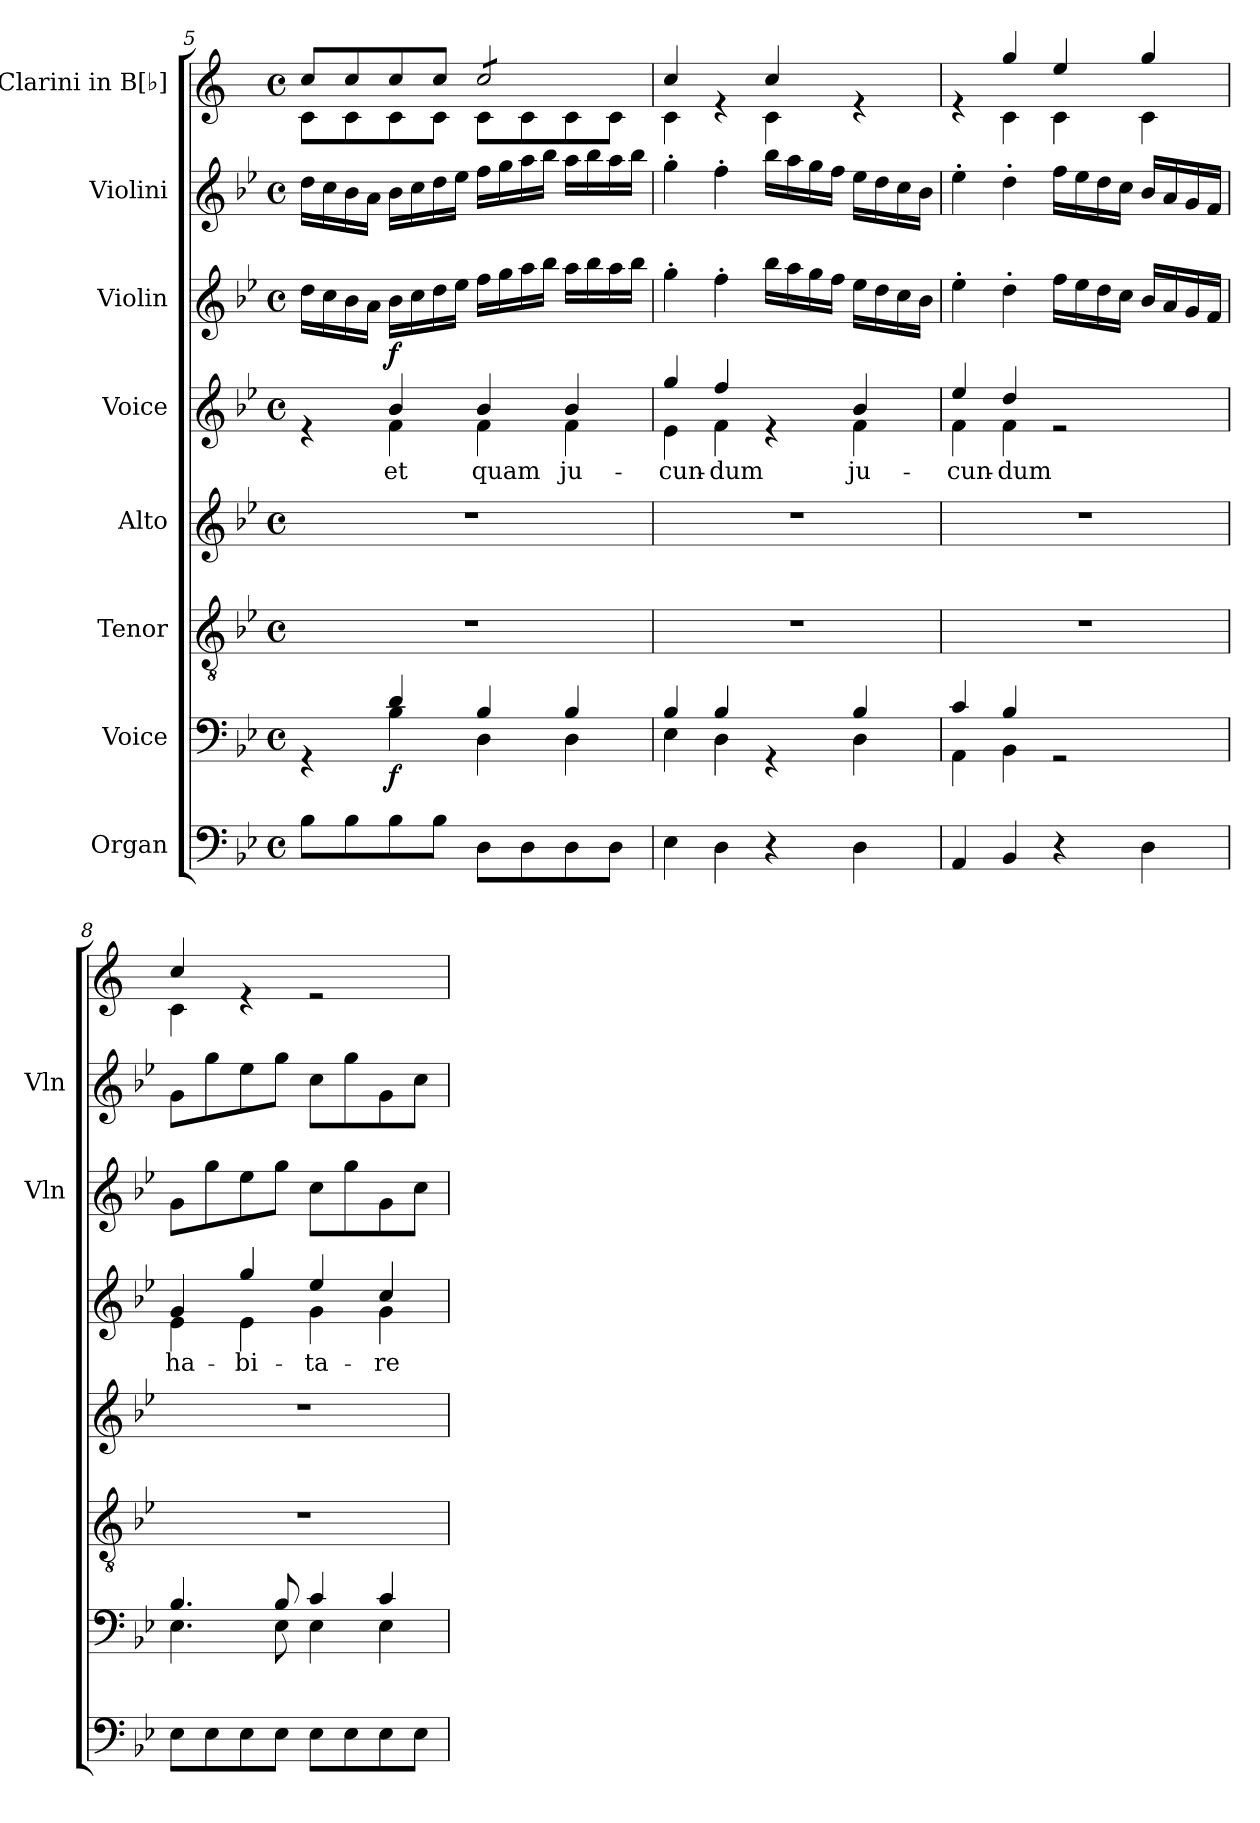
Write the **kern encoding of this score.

**kern	**kern	**dynam	**kern	**kern	**kern	**text	**dynam	**kern	**kern	**kern
*part8	*part7	*part7	*part6	*part5	*part4	*part4	*part4	*part3	*part2	*part1
*staff8	*staff7	*staff7	*staff6	*staff5	*staff4	*staff4	*staff4	*staff3	*staff2	*staff1
*I"Organ	*I"Voice	*	*I"Tenor	*I"Alto	*I"Voice	*	*	*I"Violin	*I"Violini	*I"Clarini in B[♭]
*	*	*	*	*	*	*	*	*I'Vln	*I'Vln	*
*clefF4	*clefF4	*	*clefGv2	*clefG2	*clefG2	*	*	*clefG2	*clefG2	*clefG2
*	*	*	*	*	*	*	*	*	*	*ITrd1c2
*k[b-e-]	*k[b-e-]	*	*k[b-e-]	*k[b-e-]	*k[b-e-]	*	*	*k[b-e-]	*k[b-e-]	*k[b-e-]
*M4/4	*M4/4	*	*M4/4	*M4/4	*M4/4	*	*	*M4/4	*M4/4	*M4/4
*met(c)	*met(c)	*	*met(c)	*met(c)	*met(c)	*	*	*met(c)	*met(c)	*met(c)
=5	=5	=5	=5	=5	=5	=5	=5	=5	=5	=5
*	*^	*	*	*	*^	*	*	*	*	*^
8B-\L	4rGG	4ryy	.	1r	1r	4re	4ryy	.	.	16dd\LL	16dd\LL	8b-/L	8B-\L
.	.	.	.	.	.	.	.	.	.	16cc\	16cc\	.	.
8B-\	.	.	.	.	.	.	.	.	.	16b-\	16b-\	8b-/	8B-\
.	.	.	.	.	.	.	.	.	.	16a\JJ	16a\JJ	.	.
!	!	!	!LO:DY:b	!	!	!	!	!LO:LY:b	!LO:DY:b	!	!	!	!
8B-\	4d/	4B-\	f	.	.	4b-/	4f\	et	f	16b-\LL	16b-\LL	8b-/	8B-\
.	.	.	.	.	.	.	.	.	.	16cc\	16cc\	.	.
8B-\J	.	.	.	.	.	.	.	.	.	16dd\	16dd\	8b-/J	8B-\J
.	.	.	.	.	.	.	.	.	.	16ee-\JJ	16ee-\JJ	.	.
!	!	!	!	!	!	!	!	!LO:LY:b	!	!	!	!	!
*	*	*	*	*	*	*	*	*	*	*	*	*tremolo	*
8D\L	4B-/	4D\	.	.	.	4b-/	4f\	quam	.	16ff\LL	16ff\LL	8b-/L	8B-\L
.	.	.	.	.	.	.	.	.	.	16gg\	16gg\	.	.
8D\	.	.	.	.	.	.	.	.	.	16aa\	16aa\	8b-/	8B-\
.	.	.	.	.	.	.	.	.	.	16bb-\JJ	16bb-\JJ	.	.
!	!	!	!	!	!	!	!	!LO:LY:b	!	!	!	!	!
8D\	4B-/	4D\	.	.	.	4b-/	4f\	ju-	.	16aa\LL	16aa\LL	8b-/	8B-\
.	.	.	.	.	.	.	.	.	.	16bb-\	16bb-\	.	.
8D\J	.	.	.	.	.	.	.	.	.	16aa\	16aa\	8b-/J	8B-\J
*	*	*	*	*	*	*	*	*	*	*	*	*Xtremolo	*
.	.	.	.	.	.	.	.	.	.	16bb-\JJ	16bb-\JJ	.	.
!!LO:LB:g=z	!!
=6	=6	=6	=6	=6	=6	=6	=6	=6	=6	=6	=6	=6	=6
!	!	!	!	!	!	!	!	!LO:LY:b	!	!	!	!	!
4E-\	4B-/	4E-\	.	1r	1r	4gg/	4e-\	-cun-	.	4gg'\	4gg'\	4b-/	4B-\
!	!	!	!	!	!	!	!	!LO:LY:b	!	!	!	!	!
4D\	4B-/	4D\	.	.	.	4ff/	4f\	-dum	.	4ff'\	4ff'\	4re	4ryy
4r	4rGG	4ryy	.	.	.	4re	4ryy	.	.	16bb-\LL	16bb-\LL	4b-/	4B-\
.	.	.	.	.	.	.	.	.	.	16aa\	16aa\	.	.
.	.	.	.	.	.	.	.	.	.	16gg\	16gg\	.	.
.	.	.	.	.	.	.	.	.	.	16ff\JJ	16ff\JJ	.	.
!	!	!	!	!	!	!	!	!LO:LY:b	!	!	!	!	!
4D\	4B-/	4D\	.	.	.	4b-/	4f\	ju-	.	16ee-\LL	16ee-\LL	4re	4ryy
.	.	.	.	.	.	.	.	.	.	16dd\	16dd\	.	.
.	.	.	.	.	.	.	.	.	.	16cc\	16cc\	.	.
.	.	.	.	.	.	.	.	.	.	16b-\JJ	16b-\JJ	.	.
=7	=7	=7	=7	=7	=7	=7	=7	=7	=7	=7	=7	=7	=7
!	!	!	!	!	!	!	!	!LO:LY:b	!	!	!	!	!
4AA/	4c/	4AA\	.	1r	1r	4ee-/	4f\	-cun-	.	4ee-'\	4ee-'\	4re	4ryy
!	!	!	!	!	!	!	!	!LO:LY:b	!	!	!	!	!
4BB-/	4B-/	4BB-\	.	.	.	4dd/	4f\	-dum	.	4dd'\	4dd'\	4ff/	4B-\
4r	2rGG	2ryy	.	.	.	2re	2ryy	.	.	16ff\LL	16ff\LL	4dd/	4B-\
.	.	.	.	.	.	.	.	.	.	16ee-\	16ee-\	.	.
.	.	.	.	.	.	.	.	.	.	16dd\	16dd\	.	.
.	.	.	.	.	.	.	.	.	.	16cc\JJ	16cc\JJ	.	.
4D\	.	.	.	.	.	.	.	.	.	16b-/LL	16b-/LL	4ff/	4B-\
.	.	.	.	.	.	.	.	.	.	16a/	16a/	.	.
.	.	.	.	.	.	.	.	.	.	16g/	16g/	.	.
.	.	.	.	.	.	.	.	.	.	16f/JJ	16f/JJ	.	.
=8	=8	=8	=8	=8	=8	=8	=8	=8	=8	=8	=8	=8	=8
!	!	!	!	!	!	!	!	!LO:LY:b	!	!	!	!	!
8E-\L	4.B-/	4.E-\	.	1r	1r	4g/	4e-\	ha-	.	8g\L	8g\L	4b-/	4B-\
8E-\	.	.	.	.	.	.	.	.	.	8gg\	8gg\	.	.
!	!	!	!	!	!	!	!	!LO:LY:b	!	!	!	!	!
8E-\	.	.	.	.	.	4gg/	4e-\	-bi-	.	8ee-\	8ee-\	4re	2.ryy
8E-\J	8B-/	8E-\	.	.	.	.	.	.	.	8gg\J	8gg\J	.	.
!	!	!	!	!	!	!	!	!LO:LY:b	!	!	!	!	!
8E-\L	4c/	4E-\	.	.	.	4ee-/	4g\	-ta-	.	8cc\L	8cc\L	2re	.
8E-\	.	.	.	.	.	.	.	.	.	8gg\	8gg\	.	.
!	!	!	!	!	!	!	!	!LO:LY:b	!	!	!	!	!
8E-\	4c/	4E-\	.	.	.	4cc/	4g\	-re	.	8g\	8g\	.	.
8E-\J	.	.	.	.	.	.	.	.	.	8cc\J	8cc\J	.	.
*	*v	*v	*	*	*	*v	*v	*	*	*	*	*v	*v
=	=	=	=	=	=	=	=	=	=	=
*-	*-	*-	*-	*-	*-	*-	*-	*-	*-	*-
